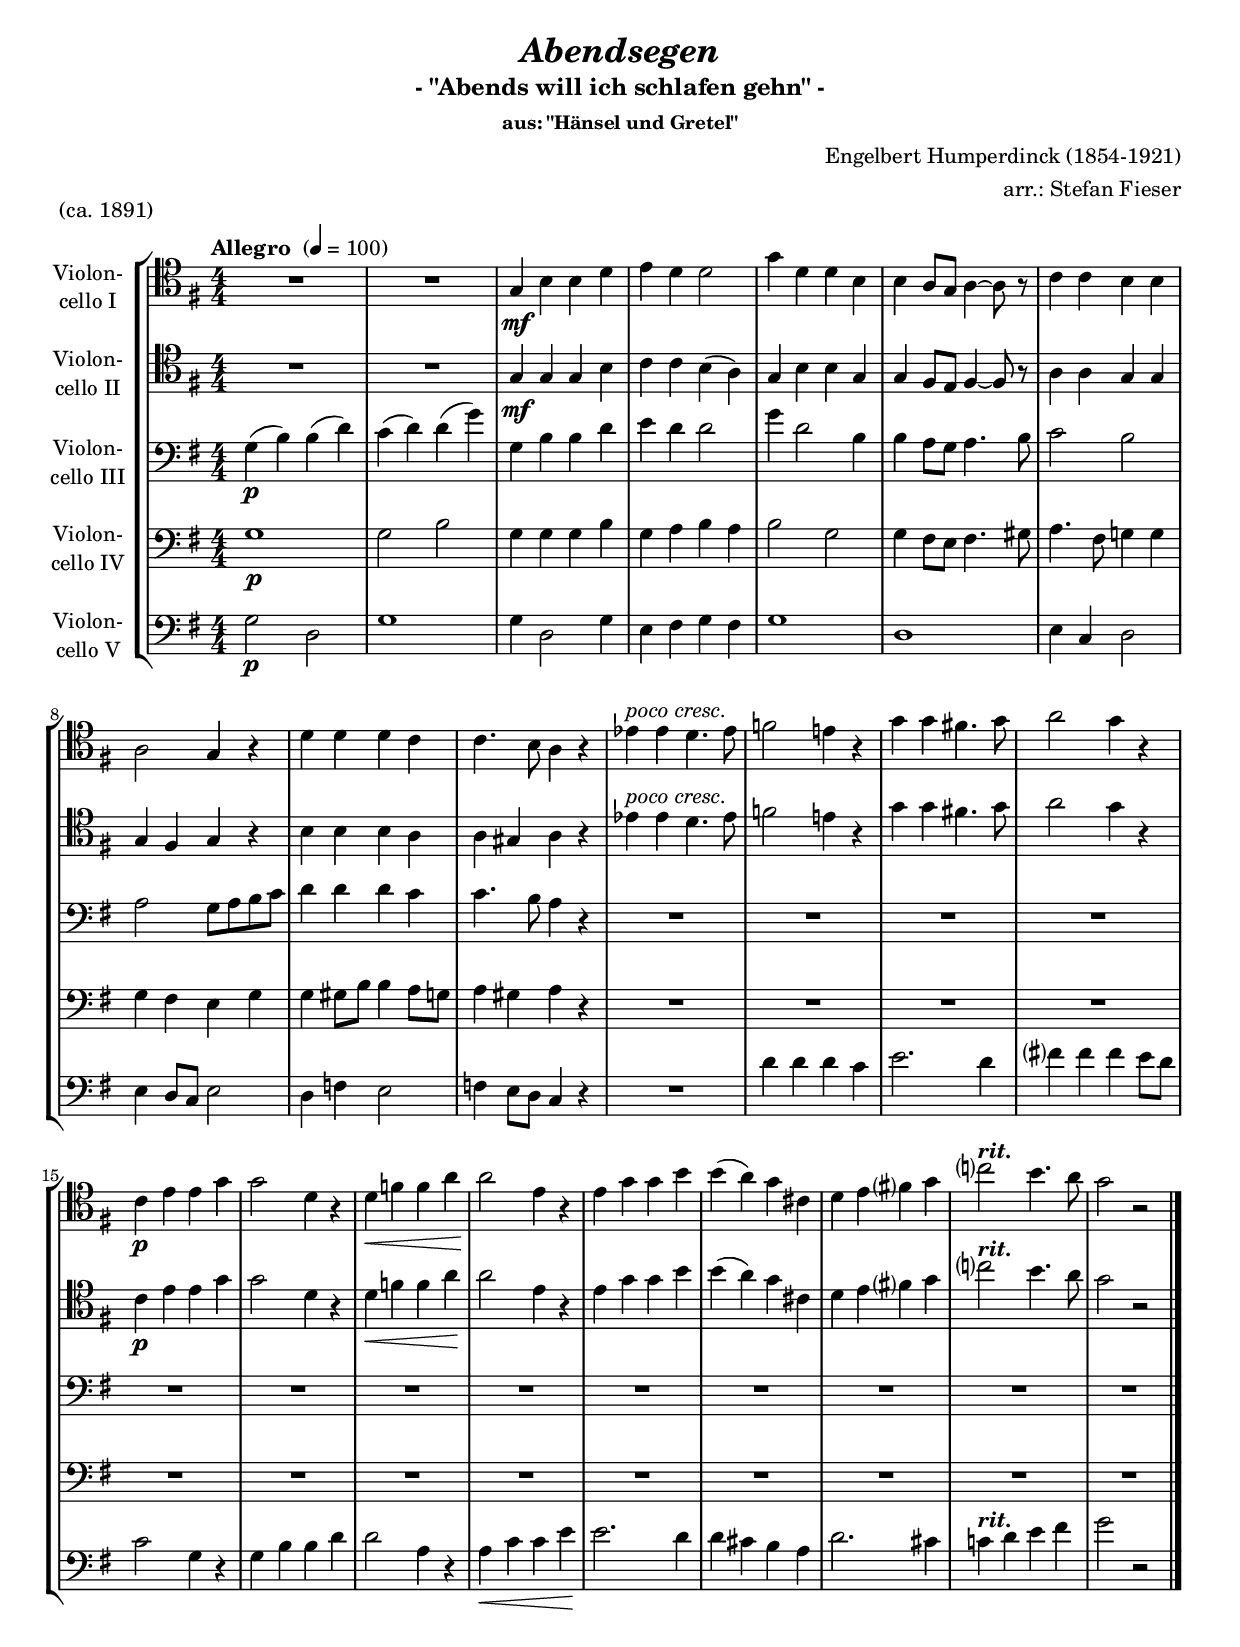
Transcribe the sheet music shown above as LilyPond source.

\version "2.14.2"
\include "deutsch.ly"

#(set-global-staff-size 18.5)

\header {
  title       = \markup \bold \italic "Abendsegen"
  subtitle    = "- \"Abends will ich schlafen gehn\" -"
  subsubtitle = "aus: \"Hänsel und Gretel\""
  composer    = "Engelbert Humperdinck (1854-1921)"
  arranger    = "arr.: Stefan Fieser"
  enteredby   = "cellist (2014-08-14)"
  piece       = "(ca. 1891)"
}

voiceconsts = {
  \key c \major
  \time 4/4
  \clef "bass"
  \tempo "Allegro " 4=100
  \numericTimeSignature
  \compressFullBarRests
}

mihi = "clarinet"
milo = "bassoon"
%mihi = "bright acoustic"
%milo = "acoustic bass"

pcr = \markup \italic "poco cresc."
rit = \markup \bold \italic "rit."

va = \relative c' {
   \voiceconsts
   \clef "tenor"

   R1*2
   c4\mf e e g
   a g g2

   c4 g g e
   e d8 c d4~ d8 r
   f4 f e e

   d2 c4 r
   g' g g f
   f4. e8 d4 r

   as'^\pcr as g4. as8
   b2 a!4 r
   c c h!4. c8
   d2 c4 r

   f,\p a a c
   c2 g4 r
   g\< b b d
   d2\! a4 r

   a c c e
   e( d) c fis,
   g a h? c
   f?2^\rit e4. d8
   c2 r \bar "|."
}

vb = \relative c' {
   \voiceconsts
   \clef "tenor"

   R1*2
   c4\mf c c e
   f f e( d)

   c e e c
   c h8 a h4~ h8 r
   d4 d c c

   c h c r
   e e e d
   d cis d r

   as'^\pcr as g4. as8
   b2 a!4 r
   c c h!4. c8
   d2 c4 r

   f,\p a a c
   c2 g4 r
   g\< b b d\!
   d2 a4 r

   a c c e
   e( d) c fis,
   g a h? c
   f?2^\rit e4. d8
   c2 r \bar "|."
}

vc = \relative c' {
   \voiceconsts

   c4(\p e) e( g)
   f( g) g( c)
   c, e e g
   a g g2

   c4 g2 e4
   e d8 c d4. e8
   f2 e

   d c8 d e f
   g4 g g f
   f4. e8 d4 r

   R1*13 \bar "|."
   
}

vd = \relative c' {
   \voiceconsts

   c1\p
   c2 e
   c4 c c e
   c d e d

   e2 c
   c4 h8 a h4. cis8
   d4. h8 c!4 c

   c h a c
   c cis8 e e4 d8 c
   d4 cis d r

   R1*13 \bar "|."
}

ve = \relative c' {
   \voiceconsts

   c2\p g
   c1
   c4 g2 c4
   a h c h

   c1
   g
   a4 f g2

   a4 g8 f a2
   g4 b a2
   b4 a8 g f4 r

   R1
   g'4 g g f
   a2. g4
   h? h h a8 g

   f2 c4 r
   c e e g
   g2 d4 r
   d\< f f a\!

   a2. g4
   g fis e d
   g2. fis4
   f!^\rit g a h
   c2 r \bar "|."
}


music = \new StaffGroup <<
      \new Staff {
        \set Staff.midiInstrument = \mihi
        \set Staff.instrumentName = \markup \center-column { "Violon-" "cello I" }
        \transpose c g, { \va }

      }

      \new Staff {
        \set Staff.midiInstrument = \mihi
        \set Staff.instrumentName = \markup \center-column { "Violon-" "cello II" }
        \transpose c g, { \vb }
      }

      \new Staff {
        \set Staff.midiInstrument = \mihi
        \set Staff.instrumentName = \markup \center-column { "Violon-" "cello III" }
        \transpose c g, { \vc }
      }

      \new Staff {
        \set Staff.midiInstrument = \milo
        \set Staff.instrumentName = \markup \center-column { "Violon-" "cello IV" }
        \transpose c g, { \vd }
      }

      \new Staff {
        \set Staff.midiInstrument = \milo
        \set Staff.instrumentName = \markup \center-column { "Violon-" "cello V" }
        \transpose c g, { \ve }
      }
>>

\book {
  \score {
   \music
    \layout {}
  }

  \score {
    \unfoldRepeats \music

    \midi {
      \context {
        \Score
      }
    }
  }
}
